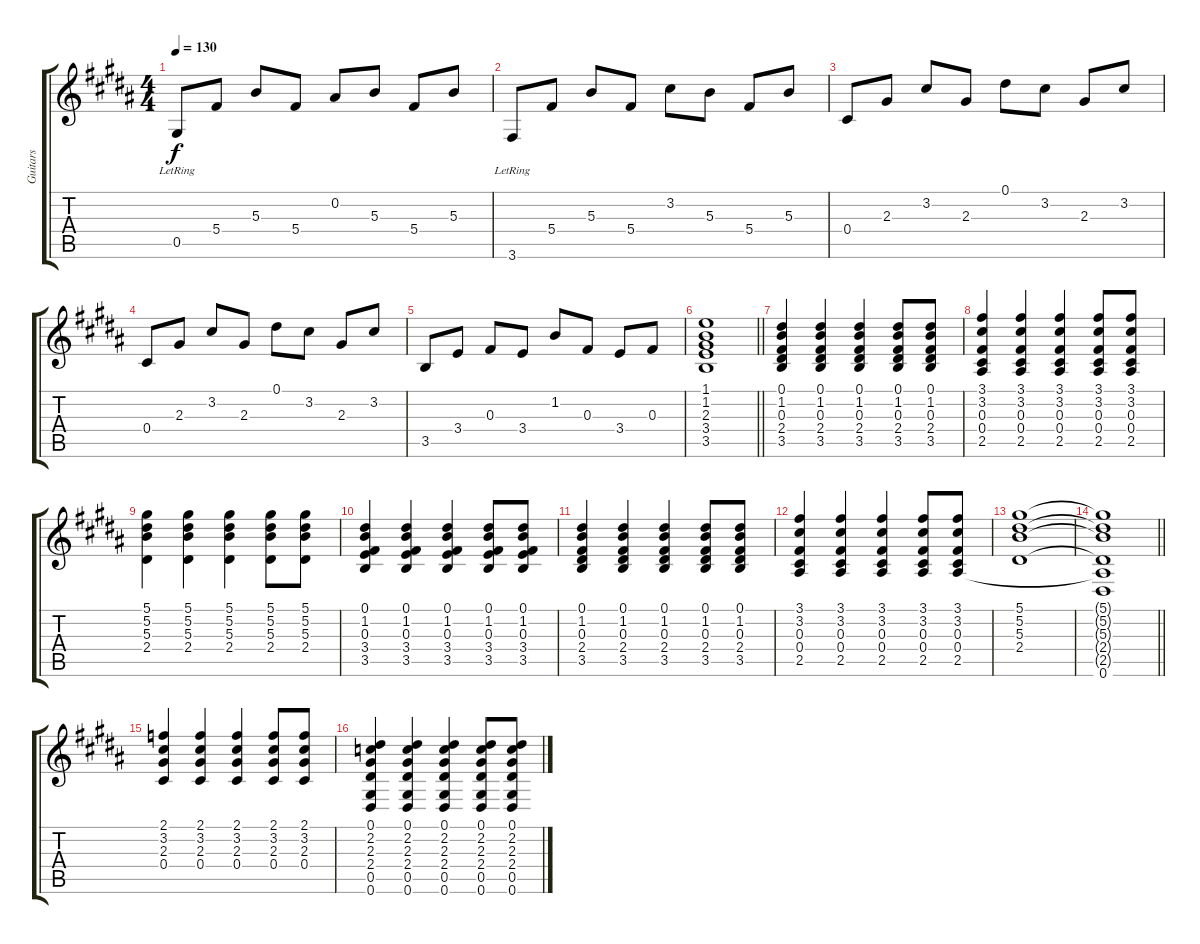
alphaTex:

\track ("Guitars" "Guitars") {instrument acousticguitarsteel}
\staff {score tabs}
\tuning (Eb4 Bb3 Gb3 Db3 Ab2 Eb2) {hide}
\ts (4 4)
\tempo 130
\clef g2
\ks b
0.5{lr}.8{dy f} 5.4.8 5.3.8 5.4.8 0.2.8 5.3.8 5.4.8 5.3.8 |
3.6{lr}.8 5.4.8 5.3.8 5.4.8 3.2.8 5.3.8 5.4.8 5.3.8 |
0.4.8 2.3.8 3.2.8 2.3.8 0.1.8 3.2.8 2.3.8 3.2.8 |
0.4.8 2.3.8 3.2.8 2.3.8 0.1.8 3.2.8 2.3.8 3.2.8 |
3.5.8 3.4.8 0.3.8 3.4.8 1.2.8 0.3.8 3.4.8 0.3.8 |
\barLineRight lightlight
(1.1 1.2 2.3 3.4 3.5).1 |
(0.1 1.2 0.3 2.4 3.5).4 (0.1 1.2 0.3 2.4 3.5).4 (0.1 1.2 0.3 2.4 3.5).4 (0.1 1.2 0.3 2.4 3.5).8 (0.1 1.2 0.3 2.4 3.5).8 |
(3.1 3.2 0.3 0.4 2.5).4 (3.1 3.2 0.3 0.4 2.5).4 (3.1 3.2 0.3 0.4 2.5).4 (3.1 3.2 0.3 0.4 2.5).8 (3.1 3.2 0.3 0.4 2.5).8 |
(5.1 5.2 5.3 2.4).4 (5.1 5.2 5.3 2.4).4 (5.1 5.2 5.3 2.4).4 (5.1 5.2 5.3 2.4).8 (5.1 5.2 5.3 2.4).8 |
(0.1 1.2 0.3 3.4 3.5).4 (0.1 1.2 0.3 3.4 3.5).4 (0.1 1.2 0.3 3.4 3.5).4 (0.1 1.2 0.3 3.4 3.5).8 (0.1 1.2 0.3 3.4 3.5).8 |
(0.1 1.2 0.3 2.4 3.5).4 (0.1 1.2 0.3 2.4 3.5).4 (0.1 1.2 0.3 2.4 3.5).4 (0.1 1.2 0.3 2.4 3.5).8 (0.1 1.2 0.3 2.4 3.5).8 |
(3.1 3.2 0.3 0.4 2.5).4 (3.1 3.2 0.3 0.4 2.5).4 (3.1 3.2 0.3 0.4 2.5).4 (3.1 3.2 0.3 0.4 2.5).8 (3.1 3.2 0.3 0.4 2.5).8 |
(5.1 5.2 5.3 2.4).1 |
\barLineRight lightlight
(5.1{t} 5.2{t} 5.3{t} 2.4{t} 2.5{t} 0.6).1 |
(2.1 3.2 2.3 0.4).4 (2.1 3.2 2.3 0.4).4 (2.1 3.2 2.3 0.4).4 (2.1 3.2 2.3 0.4).8 (2.1 3.2 2.3 0.4).8 |
(0.1 2.2 2.3 2.4 0.5 0.6).4 (0.1 2.2 2.3 2.4 0.5 0.6).4 (0.1 2.2 2.3 2.4 0.5 0.6).4 (0.1 2.2 2.3 2.4 0.5 0.6).8 (0.1 2.2 2.3 2.4 0.5 0.6).8
